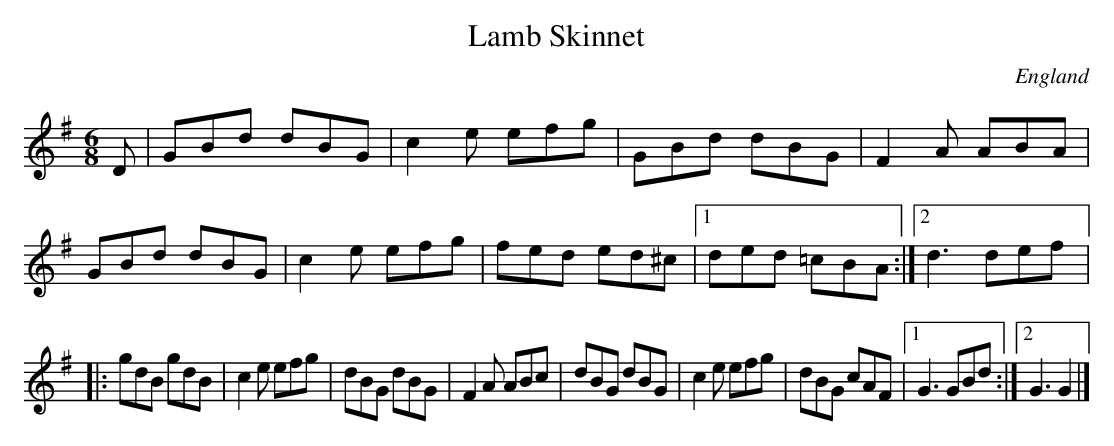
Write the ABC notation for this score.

X:1
T:Lamb Skinnet
M:6/8
O:England
K:G major
D|\
GBd dBG | c2e efg | GBd dBG | F2A ABA |\
GBd dBG | c2e efg | fed ed^c|1ded =cBA :|2 d3 def |:
gdB gdB | c2e efg | dBG dBG | F2A ABc |\
dBG dBG | c2e efg | dBG cAF |1 G3 GBd :|2 G3 G2|]
